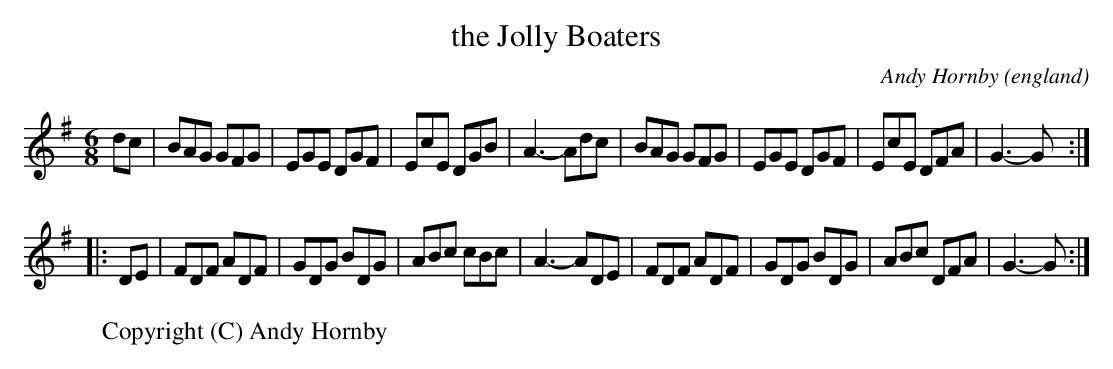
X:1
T:the Jolly Boaters
O:england
M:6/8
C:Andy Hornby
K:G
dc|\
BAG GFG|EGE DGF| EcE DGB|A3- Adc|\
BAG GFG| EGE DGF| EcE DFA| G3- G :|
|: DE|\
FDF ADF|GDG BDG|ABc cBc|A3- ADE|\
FDF ADF|GDG BDG|ABc DFA|G3- G:|
W:Copyright (C) Andy Hornby
